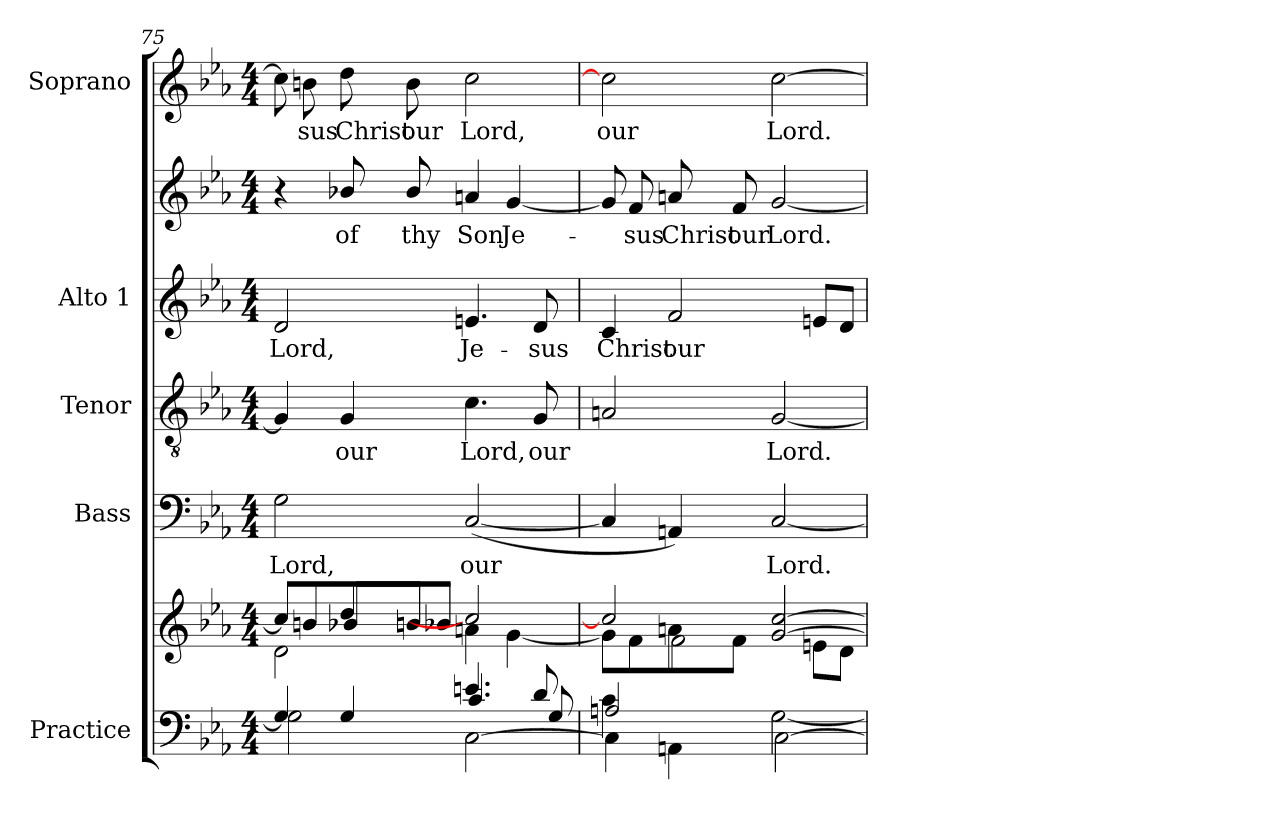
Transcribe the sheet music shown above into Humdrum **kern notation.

**kern	**kern	**kern	**text	**kern	**text	**kern	**text	**kern	**text	**kern	**text
*part5	*part5	*part4	*part4	*part3	*part3	*part2	*part2	*part2	*part2	*part1	*part1
*staff7	*staff6	*staff5	*staff5	*staff4	*staff4	*staff3	*staff3	*staff2	*staff2	*staff1	*staff1
*I"Practice	*	*I"Bass	*	*I"Tenor	*	*I"Alto 1	*	*	*	*I"Soprano	*
*	*	*I'B	*	*I'T	*	*I'A	*	*	*	*I'S	*
!!LO:LB:g=z
*clefF4	*clefG2	*clefF4	*	*clefGv2	*	*clefG2	*	*clefG2	*	*clefG2	*
*k[b-e-a-]	*k[b-e-a-]	*k[b-e-a-]	*	*k[b-e-a-]	*	*k[b-e-a-]	*	*k[b-e-a-]	*	*k[b-e-a-]	*
*E-:	*E-:	*E-:	*	*E-:	*	*E-:	*	*E-:	*	*E-:	*
*M4/4	*M4/4	*M4/4	*	*M4/4	*	*M4/4	*	*M4/4	*	*M4/4	*
=75	=75	=75	=75	=75	=75	=75	=75	=75	=75	=75	=75
*^	*^	*	*	*	*	*	*	*	*	*	*
*	*^	*	*^	*	*	*	*	*	*	*	*	*	*
!	!	!	!	!	!	!	!LO:LY:b	!	!	!	!LO:LY:b	!	!	!	!
2ryy	4G/]	2G\	8cc/L]	4ryy	2d\	2G	Lord,	4G]	.	2d	Lord,	4r	.	8cc]	.
!	!	!	!	!	!	!	!	!	!	!	!	!	!	!	!LO:LY:b
.	.	.	8bn/	.	.	.	.	.	.	.	.	.	.	8bn	sus
!	!	!	!	!	!	!	!	!	!LO:LY:b	!	!	!	!LO:LY:b	!	!LO:LY:b
.	4G/	.	8dd/	8b-X/L	.	.	.	4G	our	.	.	8b-X/	of	8dd	Christ
!	!	!	!	!	!	!	!	!	!	!	!	!	!LO:LY:b	!	!LO:LY:b
.	.	.	8b/J	8b-/J	.	.	.	.	.	.	.	8b-/	thy	8b	our
!	!	!	!	!	!	!	!LO:LY:b	!	!LO:LY:b	!	!LO:LY:b	!	!LO:LY:b	!	!LO:LY:b
4.en/	4.c/	[2C\	2cc/]	4an\	2ryy	(<[2C	our	4.c	Lord,	4.en	Je-	4an	Son	2cc	Lord,
!	!	!	!	!	!	!	!	!	!	!	!	!	!LO:LY:b	!	!
.	.	.	.	[4g\	.	.	.	.	.	.	.	[4g	Je-	.	.
!	!	!	!	!	!	!	!	!	!LO:LY:b	!	!LO:LY:b	!	!	!	!
8d/	8G/	.	.	.	.	.	.	8G	our	8d	-sus	.	.	.	.
=76	=76	=76	=76	=76	=76	=76	=76	=76	=76	=76	=76	=76	=76	=76	=76
!	!	!	!	!	!	!	!	!	!	!	!LO:LY:b	!	!	!	!LO:LY:b
4c\	2An/	4C\]	2cc/]	8g\L]	4ryy	4C]	.	2An	.	4c	Christ	8g]	.	2cc]	our
!	!	!	!	!	!	!	!	!	!	!	!	!	!LO:LY:b	!	!
.	.	.	.	8f\	.	.	.	.	.	.	.	8f	sus	.	.
!	!	!	!	!	!	!	!	!	!	!	!LO:LY:b	!	!LO:LY:b	!	!
2.ryy	.	4AAn\	.	8an\	2f\	4AAn)	.	.	.	2f	our	8an	Christ	.	.
!	!	!	!	!	!	!	!	!	!	!	!	!	!LO:LY:b	!	!
.	.	.	.	8f\J	.	.	.	.	.	.	.	8f	our	.	.
!	!	!	!	!	!	!	!LO:LY:b	!	!LO:LY:b	!	!	!	!LO:LY:b	!	!LO:LY:b
.	[2G	[2C\	[2g/ [2cc/	[2g\yy	.	[2C	Lord.	[2G	Lord.	.	.	[2g	Lord.	[2cc	Lord.
.	.	.	.	.	8en\L	.	.	.	.	8enL	.	.	.	.	.
.	.	.	.	.	8d\J	.	.	.	.	8dJ	.	.	.	.	.
*v	*v	*v	*	*	*	*	*	*	*	*	*	*	*	*	*
*	*v	*v	*v	*	*	*	*	*	*	*	*	*	*
=	=	=	=	=	=	=	=	=	=	=	=
*-	*-	*-	*-	*-	*-	*-	*-	*-	*-	*-	*-
